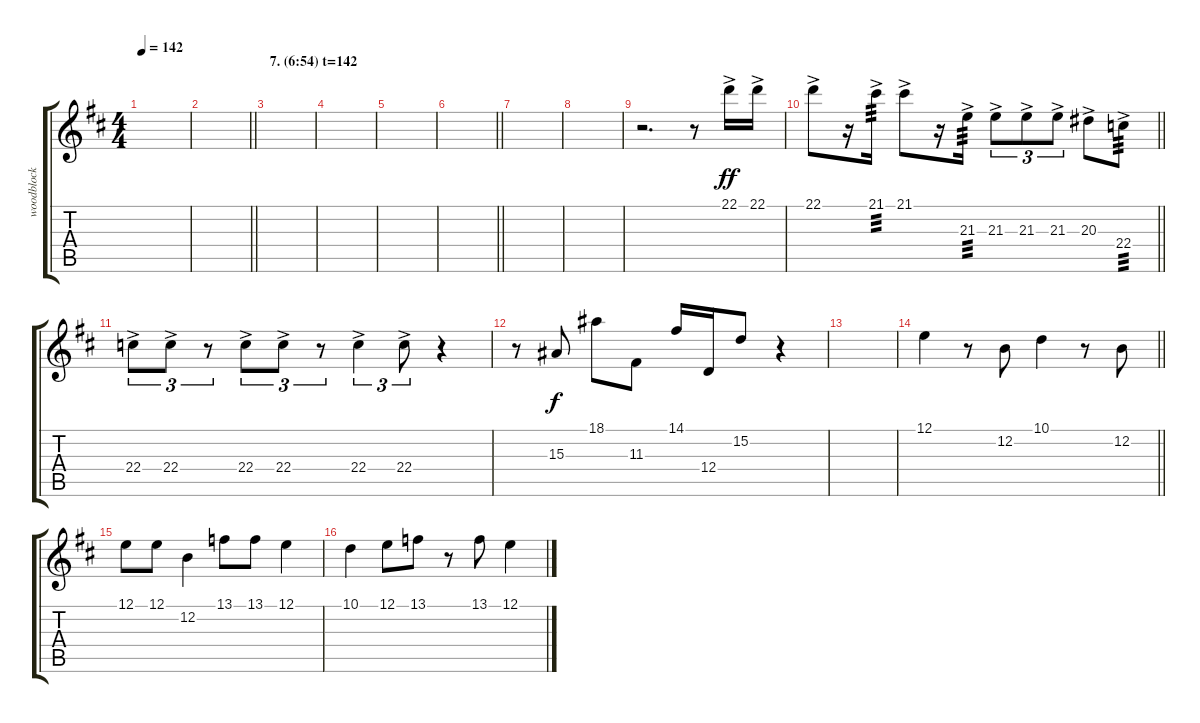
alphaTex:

\track ("woodblock" "woodblock") {instrument tubularbells}
\staff {score tabs}
\tuning (E4 B3 G3 D3 A2 E2) {hide}
\ts (4 4)
\tempo 142
\clef g2
\ks d
|
\barLineRight lightlight
|
\section ("" "7. (6:54) t=142")
|
|
|
\barLineRight lightlight
|
|
|
r.2{d} r.8 22.1{ac}.16{dy ff} 22.1{ac}.16 |
\barLineRight lightlight
22.1{ac}.8 r.16 21.1{ac}.16{tp 3} 21.1{ac}.8 r.16 21.3{ac}.16{tp 3} 21.3{ac}.8{tu (3 2)} 21.3{ac}.8{tu (3 2)} 21.3{ac}.8{tu (3 2)} 20.3{ac}.8 22.4{ac}.8{tp 3} |
22.4{ac}.8{tu (3 2)} 22.4{ac}.8{tu (3 2)} r.8{tu (3 2)} 22.4{ac}.8{tu (3 2)} 22.4{ac}.8{tu (3 2)} r.8{tu (3 2)} 22.4{ac}.4{tu (3 2)} 22.4{ac}.8{tu (3 2)} r.4 |
r.8 15.3.8{dy f} 18.1.8 11.3.8 14.1.16 12.4.16 15.2.8 r.4 |
|
\barLineRight lightlight
12.1.4 r.8 12.2.8 10.1.4 r.8 12.2.8 |
12.1.8 12.1.8 12.2.4 13.1.8 13.1.8 12.1.4 |
10.1.4 12.1.8 13.1.8 r.8 13.1.8 12.1.4
